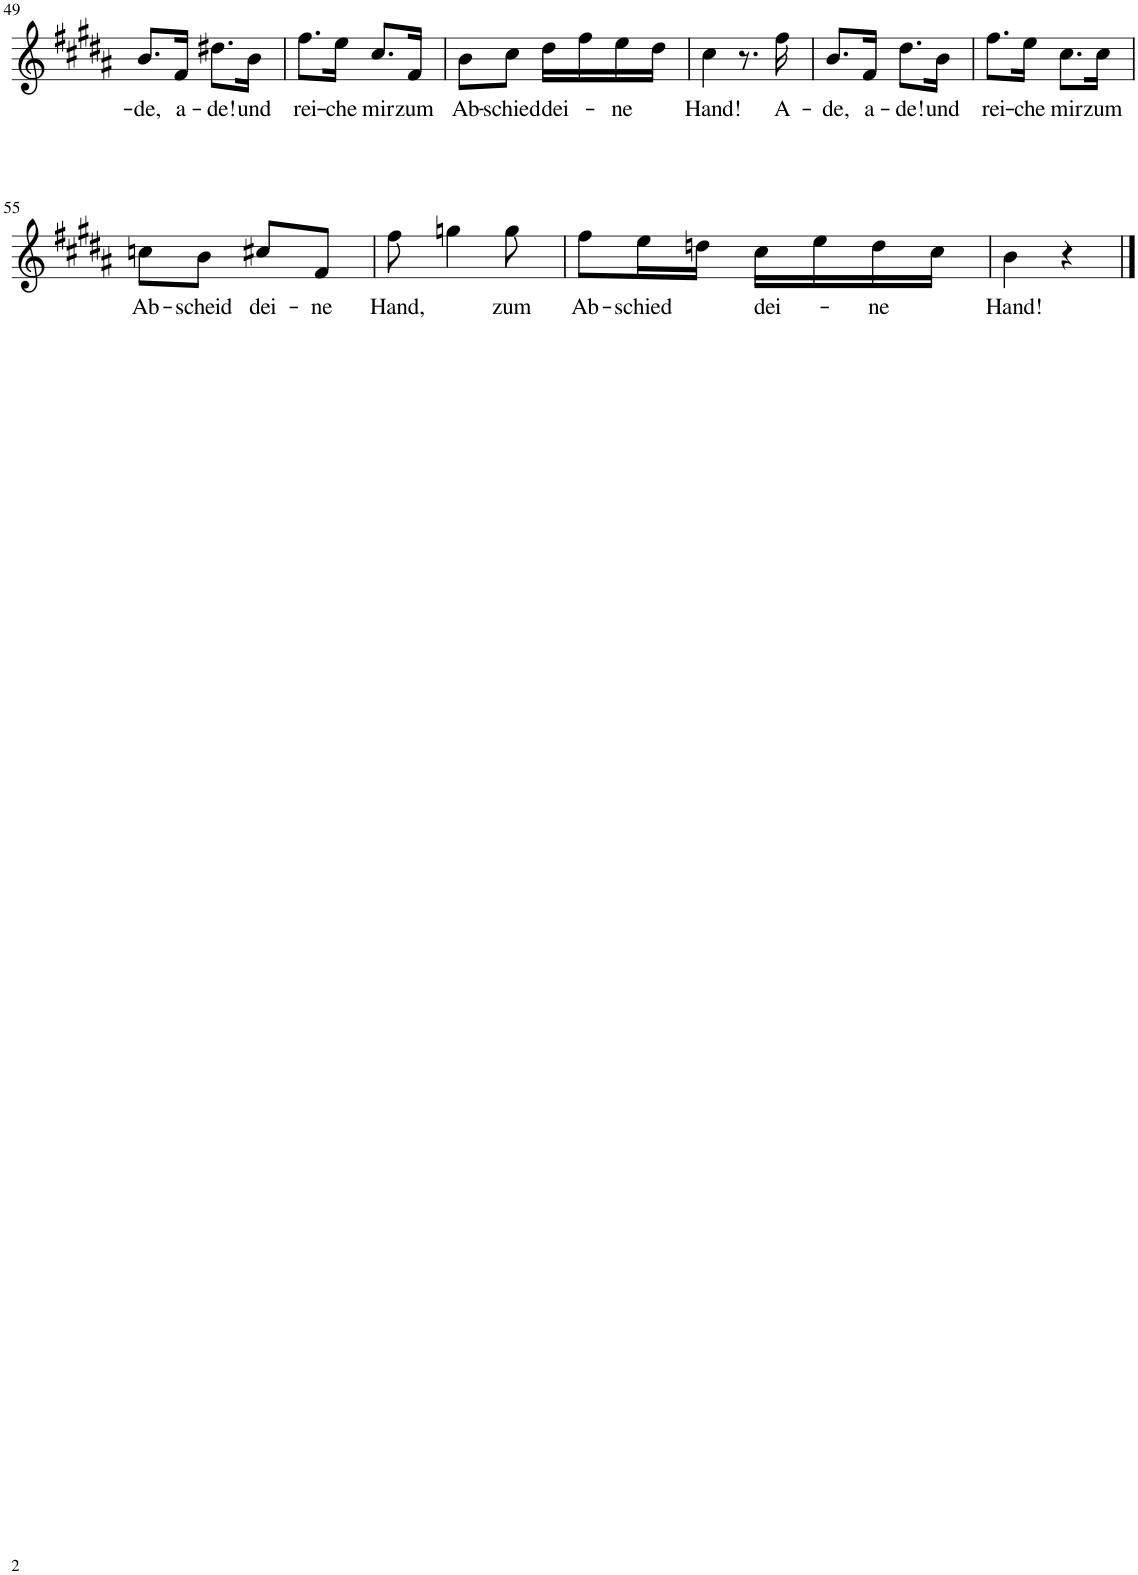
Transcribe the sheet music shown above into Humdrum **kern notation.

**kern	**text
*part1	*part1
*staff1	*staff1
*I"Piano	*
*I'Pno	*
!!LO:PB:g=z
*clefG2	*
*k[f#c#g#d#a#]	*
*M2/4	*
=49	=49
!	!LO:LY:b
8.b/L	-de,
!	!LO:LY:b
16f#/Jk	a-
!	!LO:LY:b
8.dd#X\L	-de!
!	!LO:LY:b
16b\Jk	und
=50	=50
!	!LO:LY:b
8.ff#\L	rei-
!	!LO:LY:b
16ee\Jk	-che
!	!LO:LY:b
8.cc#/L	mir
!	!LO:LY:b
16f#/Jk	zum
=51	=51
!	!LO:LY:b
8b\L	Ab-
!	!LO:LY:b
8cc#\J	-schied
!	!LO:LY:b
16dd#\LL	dei-
16ff#\	.
!	!LO:LY:b
16ee\	-ne
16dd#\JJ	.
=52	=52
!	!LO:LY:b
4cc#\	Hand!
8.r	.
!	!LO:LY:b
16ff#\	A-
=53	=53
!	!LO:LY:b
8.b/L	-de,
!	!LO:LY:b
16f#/Jk	a-
!	!LO:LY:b
8.dd#\L	-de!
!	!LO:LY:b
16b\Jk	und
=54	=54
!	!LO:LY:b
8.ff#\L	rei-
!	!LO:LY:b
16ee\Jk	-che
!	!LO:LY:b
8.cc#\L	mir
!	!LO:LY:b
16cc#\Jk	zum
!!LO:LB:g=z
=55	=55
!	!LO:LY:b
8ccn\L	Ab-
!	!LO:LY:b
8b\J	-scheid
!	!LO:LY:b
8cc#X/L	dei-
!	!LO:LY:b
8f#/J	-ne
=56	=56
!	!LO:LY:b
8ff#\	Hand,
4ggn\	.
!	!LO:LY:b
8gg\	zum
=57	=57
!	!LO:LY:b
8ff#\L	Ab-
!	!LO:LY:b
16ee\L	-schied
16ddn\JJ	.
!	!LO:LY:b
16cc#\LL	dei-
16ee\	.
!	!LO:LY:b
16dd\	-ne
16cc#\JJ	.
=58	=58
!	!LO:LY:b
4b\	Hand!
4r	.
==	==
*-	*-
